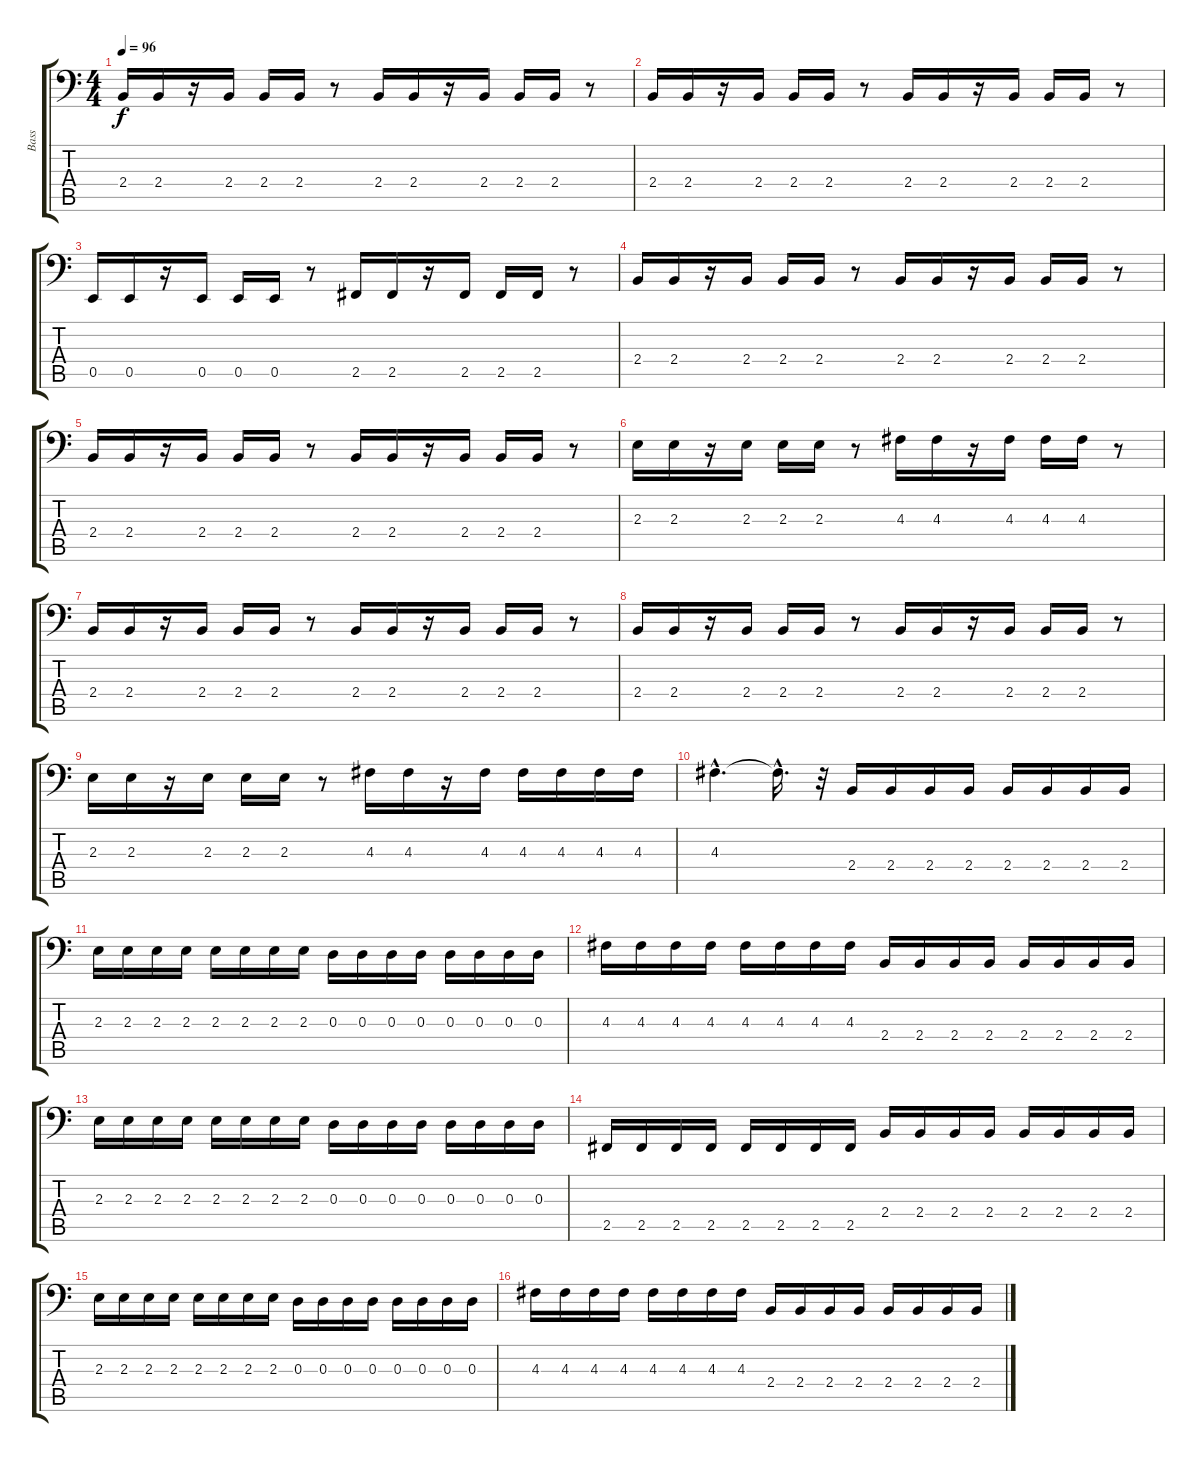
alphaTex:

\track ("Bass" "Bass") {instrument electricbassfinger}
\staff {score tabs}
\tuning (C3 G2 D2 A1 E1 B0) {hide}
\ts (4 4)
\tempo 96
\clef f4
\ks c
2.4.16{dy f} 2.4.16 r.16 2.4.16 2.4.16 2.4.16 r.8 2.4.16 2.4.16 r.16 2.4.16 2.4.16 2.4.16 r.8 |
2.4.16 2.4.16 r.16 2.4.16 2.4.16 2.4.16 r.8 2.4.16 2.4.16 r.16 2.4.16 2.4.16 2.4.16 r.8 |
0.5.16 0.5.16 r.16 0.5.16 0.5.16 0.5.16 r.8 2.5.16 2.5.16 r.16 2.5.16 2.5.16 2.5.16 r.8 |
2.4.16 2.4.16 r.16 2.4.16 2.4.16 2.4.16 r.8 2.4.16 2.4.16 r.16 2.4.16 2.4.16 2.4.16 r.8 |
2.4.16 2.4.16 r.16 2.4.16 2.4.16 2.4.16 r.8 2.4.16 2.4.16 r.16 2.4.16 2.4.16 2.4.16 r.8 |
2.3.16 2.3.16 r.16 2.3.16 2.3.16 2.3.16 r.8 4.3.16 4.3.16 r.16 4.3.16 4.3.16 4.3.16 r.8 |
2.4.16 2.4.16 r.16 2.4.16 2.4.16 2.4.16 r.8 2.4.16 2.4.16 r.16 2.4.16 2.4.16 2.4.16 r.8 |
2.4.16 2.4.16 r.16 2.4.16 2.4.16 2.4.16 r.8 2.4.16 2.4.16 r.16 2.4.16 2.4.16 2.4.16 r.8 |
2.3.16 2.3.16 r.16 2.3.16 2.3.16 2.3.16 r.8 4.3.16 4.3.16 r.16 4.3.16 4.3.16 4.3.16 4.3.16 4.3.16 |
4.3{hac}.4{d} 4.3{hac t}.16{d} r.32 2.4.16 2.4.16 2.4.16 2.4.16 2.4.16 2.4.16 2.4.16 2.4.16 |
2.3.16 2.3.16 2.3.16 2.3.16 2.3.16 2.3.16 2.3.16 2.3.16 0.3.16 0.3.16 0.3.16 0.3.16 0.3.16 0.3.16 0.3.16 0.3.16 |
4.3.16 4.3.16 4.3.16 4.3.16 4.3.16 4.3.16 4.3.16 4.3.16 2.4.16 2.4.16 2.4.16 2.4.16 2.4.16 2.4.16 2.4.16 2.4.16 |
2.3.16 2.3.16 2.3.16 2.3.16 2.3.16 2.3.16 2.3.16 2.3.16 0.3.16 0.3.16 0.3.16 0.3.16 0.3.16 0.3.16 0.3.16 0.3.16 |
2.5.16 2.5.16 2.5.16 2.5.16 2.5.16 2.5.16 2.5.16 2.5.16 2.4.16 2.4.16 2.4.16 2.4.16 2.4.16 2.4.16 2.4.16 2.4.16 |
2.3.16 2.3.16 2.3.16 2.3.16 2.3.16 2.3.16 2.3.16 2.3.16 0.3.16 0.3.16 0.3.16 0.3.16 0.3.16 0.3.16 0.3.16 0.3.16 |
4.3.16 4.3.16 4.3.16 4.3.16 4.3.16 4.3.16 4.3.16 4.3.16 2.4.16 2.4.16 2.4.16 2.4.16 2.4.16 2.4.16 2.4.16 2.4.16
